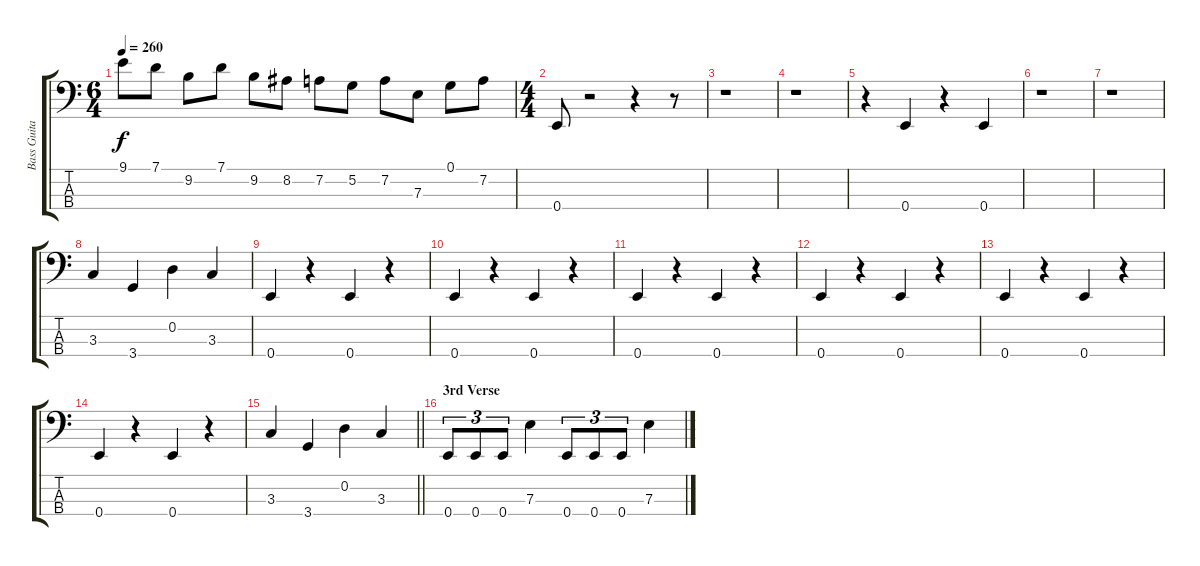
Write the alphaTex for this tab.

\track ("Bass Guitar (Dave Ellefson)" "Bass Guita") {instrument electricbasspick}
\staff {score tabs}
\tuning (G2 D2 A1 E1) {hide}
\ts (6 4)
\tempo 260
\clef f4
\ks c
9.1.8{dy f} 7.1.8 9.2.8 7.1.8 9.2.8 8.2.8 7.2.8 5.2.8 7.2.8 7.3.8 0.1.8 7.2.8 |
\ts (4 4)
0.4.8 r.2 r.4 r.8 |
r.1 |
r.1 |
r.4 0.4.4 r.4 0.4.4 |
r.1 |
r.1 |
3.3.4 3.4.4 0.2.4 3.3.4 |
0.4.4 r.4 0.4.4 r.4 |
0.4.4 r.4 0.4.4 r.4 |
0.4.4 r.4 0.4.4 r.4 |
0.4.4 r.4 0.4.4 r.4 |
0.4.4 r.4 0.4.4 r.4 |
0.4.4 r.4 0.4.4 r.4 |
\barLineRight lightlight
3.3.4 3.4.4 0.2.4 3.3.4 |
\section ("" "3rd Verse")
0.4.8{tu (3 2)} 0.4.8{tu (3 2)} 0.4.8{tu (3 2)} 7.3.4 0.4.8{tu (3 2)} 0.4.8{tu (3 2)} 0.4.8{tu (3 2)} 7.3.4
